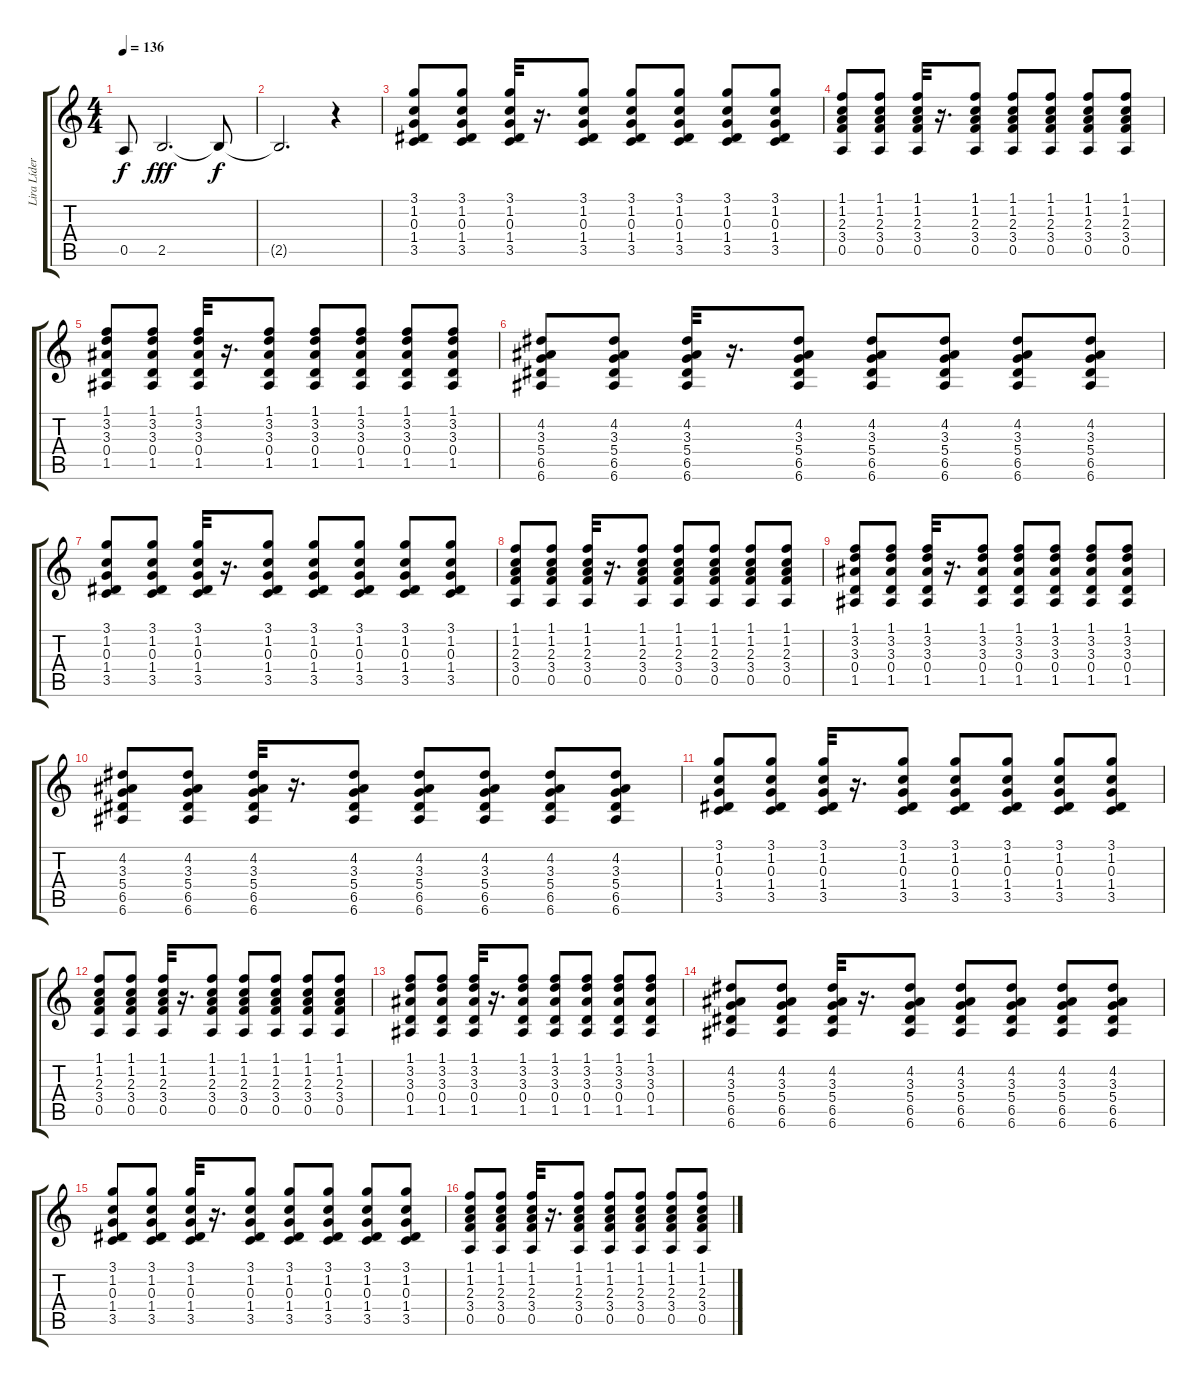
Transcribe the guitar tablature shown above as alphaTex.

\track ("Lira Líder" "Lira Líder") {instrument overdrivenguitar}
\staff {score tabs}
\tuning (E4 B3 G3 D3 A2 E2) {hide}
\ts (4 4)
\tempo 136
\clef g2
\ks c
0.5{t}.8{dy f} 2.5.2{d dy fff} 2.5{t}.8{dy f} |
2.5{t}.2{d} r.4 |
(3.1 1.2 0.3 1.4 3.5).8 (3.1 1.2 0.3 1.4 3.5).8 (3.1 1.2 0.3 1.4 3.5).32 r.16{d} (3.1 1.2 0.3 1.4 3.5).8 (3.1 1.2 0.3 1.4 3.5).8 (3.1 1.2 0.3 1.4 3.5).8 (3.1 1.2 0.3 1.4 3.5).8 (3.1 1.2 0.3 1.4 3.5).8 |
(1.1 1.2 2.3 3.4 0.5).8 (1.1 1.2 2.3 3.4 0.5).8 (1.1 1.2 2.3 3.4 0.5).32 r.16{d} (1.1 1.2 2.3 3.4 0.5).8 (1.1 1.2 2.3 3.4 0.5).8 (1.1 1.2 2.3 3.4 0.5).8 (1.1 1.2 2.3 3.4 0.5).8 (1.1 1.2 2.3 3.4 0.5).8 |
(1.1 3.2 3.3 0.4 1.5).8 (1.1 3.2 3.3 0.4 1.5).8 (1.1 3.2 3.3 0.4 1.5).32 r.16{d} (1.1 3.2 3.3 0.4 1.5).8 (1.1 3.2 3.3 0.4 1.5).8 (1.1 3.2 3.3 0.4 1.5).8 (1.1 3.2 3.3 0.4 1.5).8 (1.1 3.2 3.3 0.4 1.5).8 |
(4.2 3.3 5.4 6.5 6.6).8 (4.2 3.3 5.4 6.5 6.6).8 (4.2 3.3 5.4 6.5 6.6).32 r.16{d} (4.2 3.3 5.4 6.5 6.6).8 (4.2 3.3 5.4 6.5 6.6).8 (4.2 3.3 5.4 6.5 6.6).8 (4.2 3.3 5.4 6.5 6.6).8 (4.2 3.3 5.4 6.5 6.6).8 |
(3.1 1.2 0.3 1.4 3.5).8 (3.1 1.2 0.3 1.4 3.5).8 (3.1 1.2 0.3 1.4 3.5).32 r.16{d} (3.1 1.2 0.3 1.4 3.5).8 (3.1 1.2 0.3 1.4 3.5).8 (3.1 1.2 0.3 1.4 3.5).8 (3.1 1.2 0.3 1.4 3.5).8 (3.1 1.2 0.3 1.4 3.5).8 |
(1.1 1.2 2.3 3.4 0.5).8 (1.1 1.2 2.3 3.4 0.5).8 (1.1 1.2 2.3 3.4 0.5).32 r.16{d} (1.1 1.2 2.3 3.4 0.5).8 (1.1 1.2 2.3 3.4 0.5).8 (1.1 1.2 2.3 3.4 0.5).8 (1.1 1.2 2.3 3.4 0.5).8 (1.1 1.2 2.3 3.4 0.5).8 |
(1.1 3.2 3.3 0.4 1.5).8 (1.1 3.2 3.3 0.4 1.5).8 (1.1 3.2 3.3 0.4 1.5).32 r.16{d} (1.1 3.2 3.3 0.4 1.5).8 (1.1 3.2 3.3 0.4 1.5).8 (1.1 3.2 3.3 0.4 1.5).8 (1.1 3.2 3.3 0.4 1.5).8 (1.1 3.2 3.3 0.4 1.5).8 |
(4.2 3.3 5.4 6.5 6.6).8 (4.2 3.3 5.4 6.5 6.6).8 (4.2 3.3 5.4 6.5 6.6).32 r.16{d} (4.2 3.3 5.4 6.5 6.6).8 (4.2 3.3 5.4 6.5 6.6).8 (4.2 3.3 5.4 6.5 6.6).8 (4.2 3.3 5.4 6.5 6.6).8 (4.2 3.3 5.4 6.5 6.6).8 |
(3.1 1.2 0.3 1.4 3.5).8 (3.1 1.2 0.3 1.4 3.5).8 (3.1 1.2 0.3 1.4 3.5).32 r.16{d} (3.1 1.2 0.3 1.4 3.5).8 (3.1 1.2 0.3 1.4 3.5).8 (3.1 1.2 0.3 1.4 3.5).8 (3.1 1.2 0.3 1.4 3.5).8 (3.1 1.2 0.3 1.4 3.5).8 |
(1.1 1.2 2.3 3.4 0.5).8 (1.1 1.2 2.3 3.4 0.5).8 (1.1 1.2 2.3 3.4 0.5).32 r.16{d} (1.1 1.2 2.3 3.4 0.5).8 (1.1 1.2 2.3 3.4 0.5).8 (1.1 1.2 2.3 3.4 0.5).8 (1.1 1.2 2.3 3.4 0.5).8 (1.1 1.2 2.3 3.4 0.5).8 |
(1.1 3.2 3.3 0.4 1.5).8 (1.1 3.2 3.3 0.4 1.5).8 (1.1 3.2 3.3 0.4 1.5).32 r.16{d} (1.1 3.2 3.3 0.4 1.5).8 (1.1 3.2 3.3 0.4 1.5).8 (1.1 3.2 3.3 0.4 1.5).8 (1.1 3.2 3.3 0.4 1.5).8 (1.1 3.2 3.3 0.4 1.5).8 |
(4.2 3.3 5.4 6.5 6.6).8 (4.2 3.3 5.4 6.5 6.6).8 (4.2 3.3 5.4 6.5 6.6).32 r.16{d} (4.2 3.3 5.4 6.5 6.6).8 (4.2 3.3 5.4 6.5 6.6).8 (4.2 3.3 5.4 6.5 6.6).8 (4.2 3.3 5.4 6.5 6.6).8 (4.2 3.3 5.4 6.5 6.6).8 |
(3.1 1.2 0.3 1.4 3.5).8 (3.1 1.2 0.3 1.4 3.5).8 (3.1 1.2 0.3 1.4 3.5).32 r.16{d} (3.1 1.2 0.3 1.4 3.5).8 (3.1 1.2 0.3 1.4 3.5).8 (3.1 1.2 0.3 1.4 3.5).8 (3.1 1.2 0.3 1.4 3.5).8 (3.1 1.2 0.3 1.4 3.5).8 |
(1.1 1.2 2.3 3.4 0.5).8 (1.1 1.2 2.3 3.4 0.5).8 (1.1 1.2 2.3 3.4 0.5).32 r.16{d} (1.1 1.2 2.3 3.4 0.5).8 (1.1 1.2 2.3 3.4 0.5).8 (1.1 1.2 2.3 3.4 0.5).8 (1.1 1.2 2.3 3.4 0.5).8 (1.1 1.2 2.3 3.4 0.5).8
